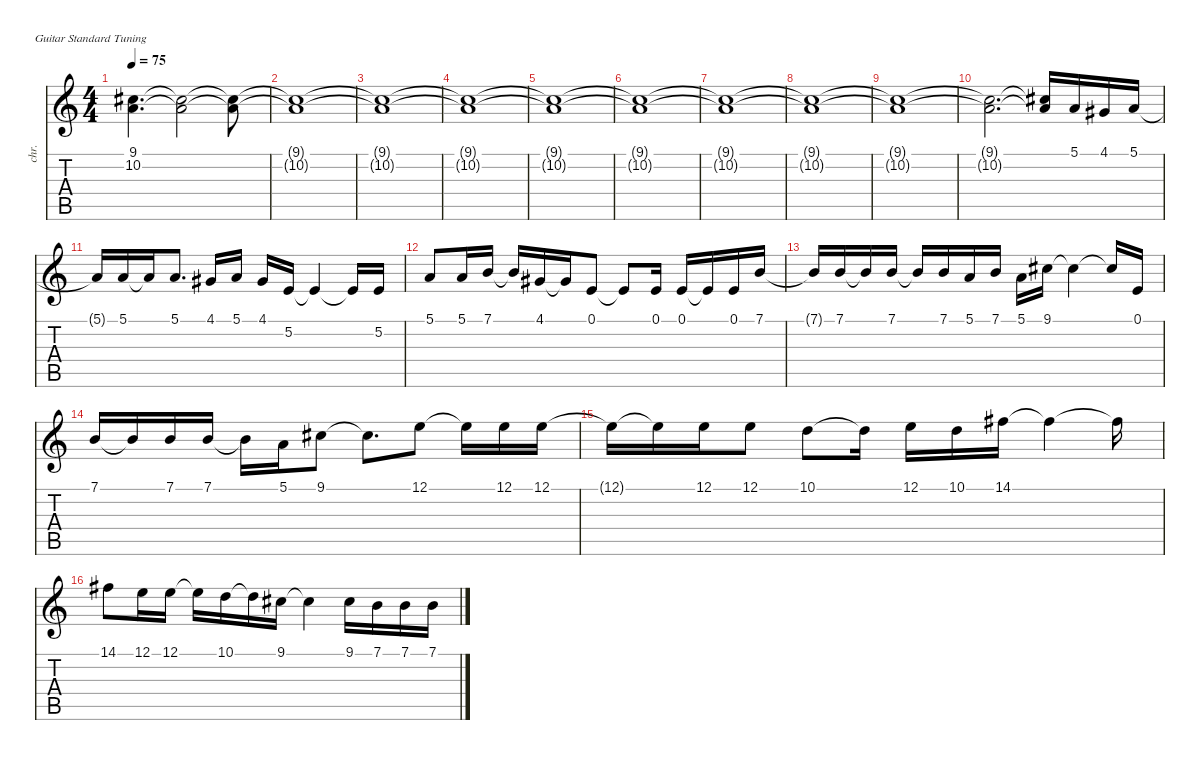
\defaultSystemsLayout 4
\hideDynamics
\bracketExtendMode nobrackets
\otherSystemsTrackNameOrientation horizontal
\track ("Cristopher Cross" "chr.") {instrument voiceoohs}
\staff {score tabs}
\tuning (E4 B3 G3 D3 A2 E2)
\ts (4 4)
\tempo 75
\clef g2
\ks c
(10.2 9.1{t acc #}).4{d dy fff beam Down} (10.2{t} 9.1{t acc #}).2{dy f beam Down} (10.2{t} 9.1{t acc #}).8{beam Down} |
(9.1{t acc #} 10.2{t}).1{dy mf beam Down} |
(9.1{t acc #} 10.2{t}).1{beam Down} |
(9.1{t acc #} 10.2{t}).1{beam Down} |
(9.1{t acc #} 10.2{t}).1{beam Down} |
(9.1{t acc #} 10.2{t}).1{beam Down} |
(9.1{t acc #} 10.2{t}).1{beam Down} |
(9.1{t acc #} 10.2{t}).1{beam Down} |
(9.1{t acc #} 10.2{t}).1{beam Down} |
(9.1{t acc #} 10.2{t}).2{d beam Down} (9.1{t acc #} 10.2{t}).16{dy f beam Up} 5.1.16{dy fff beam Up} 4.1{acc #}.16{beam Up} 5.1.16{beam Up} |
5.1{t}.16{dy f beam Up} 5.1.16{dy fff beam Up} 5.1{t}.16{dy f beam Up} 5.1.8{d dy ff beam Up} 4.1{acc #}.16{dy fff beam Up} 5.1.16{beam Up} 4.1{acc #}.16{beam Up} 5.2.16{beam Up} 5.2{t}.4{dy f beam Up} 5.2{t}.16{beam Up} 5.2.16{dy fff beam Up} |
5.1.8{dy ff beam Up} 5.1.16{dy fff beam Up} 7.1.16{beam Up} 7.1{t}.16{dy f beam Up} 4.1{acc #}.16{dy fff beam Up} 4.1{t acc #}.16{dy f beam Up} 0.1.8{dy fff beam Up} 0.1{t}.8{dy f beam Up} 0.1.16{dy ff beam Up} 0.1.16{dy fff beam Up} 0.1{t}.16{dy f beam Up} 0.1.16{dy fff beam Up} 7.1.16{beam Up} |
7.1{t}.16{dy f beam Up} 7.1.16{dy fff beam Up} 7.1{t}.16{dy f beam Up} 7.1.16{dy ff beam Up} 7.1{t}.16{dy f beam Up} 7.1.16{dy fff beam Up} 5.1.16{beam Up} 7.1.16{beam Up} 5.1.16{beam Down} 9.1{acc #}.16{beam Down} 9.1{t acc #}.4{dy f beam Down} 9.1{t acc #}.16{beam Up} 0.1.16{dy fff beam Up} |
7.1.16{beam Up} 7.1{t}.16{dy f beam Up} 7.1.16{dy ff beam Up} 7.1.16{dy fff beam Up} 7.1{t}.16{dy f beam Down} 5.1.16{dy fff beam Down} 9.1{acc #}.8{beam Down} 9.1{t acc #}.8{d dy f beam Down} 12.1.8{dy fff beam Down} 12.1{t}.16{dy f beam Down} 12.1.16{dy fff beam Down} 12.1.16{beam Down} |
12.1{t}.16{dy f beam Down} 12.1{t}.16{beam Down} 12.1.16{dy ff beam Down} 12.1.8{dy fff beam Down} 10.1.8{beam Down} 10.1{t}.16{dy f beam Down} 12.1.16{dy fff beam Down} 10.1.16{beam Down} 14.1{acc #}.16{beam Down} 14.1{t acc #}.4{dy f beam Down} 14.1{t acc #}.16{beam Down} |
14.1{acc #}.8{dy fff beam Down} 12.1.16{beam Down} 12.1.16{dy ff beam Down} 12.1{t}.16{dy f beam Down} 10.1.16{dy ff beam Down} 10.1{t}.16{dy f beam Down} 9.1{acc #}.16{dy fff beam Down} 9.1{t acc #}.4{dy f beam Down} 9.1{acc #}.16{dy fff beam Down} 7.1.16{dy ff beam Down} 7.1.16{dy fff beam Down} 7.1.16{beam Down}
